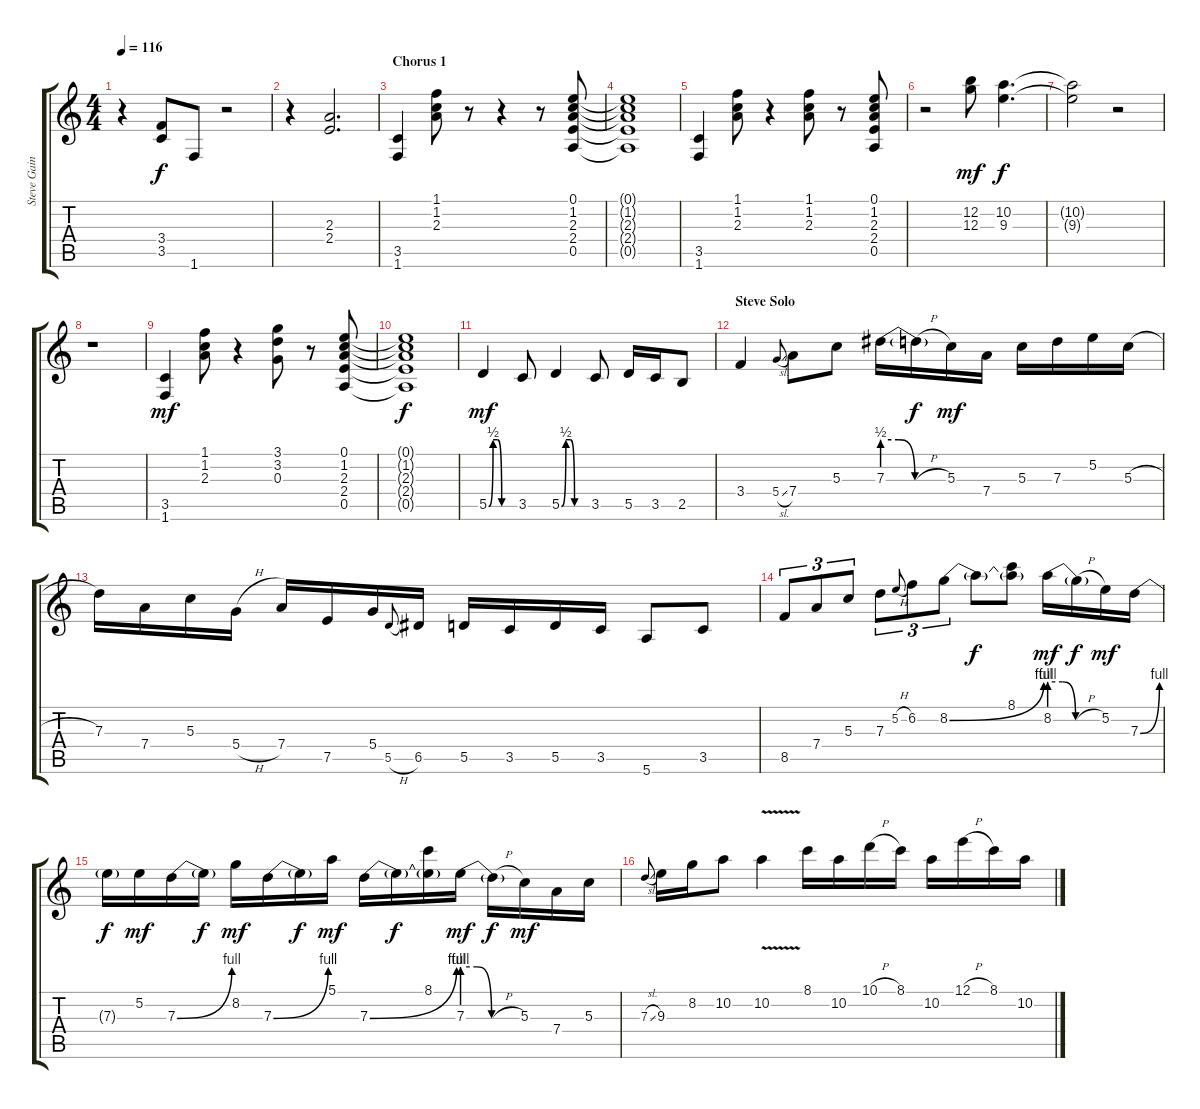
\track ("Steve Gaines" "Steve Gain") {instrument distortionguitar}
\staff {score tabs}
\tuning (E4 B3 G3 D3 A2 E2) {hide}
\ts (4 4)
\tempo 116
\clef g2
\ks c
r.4{dy f} (3.4 3.5).8 1.6.8 r.2 |
r.4 (2.3 2.4).2{d} |
\section ("" "Chorus 1")
(3.5 1.6).4 (1.1 1.2 2.3).8 r.8 r.4 r.8 (0.1 1.2 2.3 2.4 0.5).8 |
(0.1{t} 1.2{t} 2.3{t} 2.4{t} 0.5{t}).1 |
(3.5 1.6).4 (1.1 1.2 2.3).8 r.4 (1.1 1.2 2.3).8 r.8 (0.1 1.2 2.3 2.4 0.5).8 |
r.2 (12.2 12.3).8{dy mf} (10.2 9.3).4{d dy f} |
(10.2{t} 9.3{t}).2 r.2 |
r.1 |
(3.5 1.6).4{dy mf} (1.1 1.2 2.3).8 r.4 (3.1 3.2 0.3).8 r.8 (0.1 1.2 2.3 2.4 0.5).8 |
(0.1{t} 1.2{t} 2.3{t} 2.4{t} 0.5{t}).1{dy f} |
5.5{be (custom 0 0 10 2 20 2 30 0 60 0)}.4{dy mf} 3.5.8 5.5{be (custom 0 0 10 2 20 2 30 0 60 0)}.4 3.5.8 5.5.16 3.5.16 2.5.8 |
\section ("" "Steve Solo")
3.4.4 5.4{sl}.8{gr onbeat} 7.4.8 5.3.8 7.3{be (custom 0 2 15 2 30 0 60 0)}.16 7.3{h t}.16{dy f} 5.3.16{dy mf} 7.4.16 5.3.16 7.3.16 5.2.16 5.3{h}.16 |
7.3.16 7.4.16 5.3.16 5.4{h}.16 7.4.16 7.5.16 5.4.16 5.5{h}.8{gr onbeat} 6.5.16 5.5.16 3.5.16 5.5.16 3.5.16 5.6.8 3.5.8 |
8.5.8{tu (3 2)} 7.4.8{tu (3 2)} 5.3.8{tu (3 2)} 7.3.8{tu (3 2)} 5.2{h}.8{gr onbeat} 6.2.8{tu (3 2)} 8.2{be (bend 0 0 60 4)}.8{tu (3 2)} 8.2{t}.8{dy f} (8.1 8.2{t}).8 8.2{be (custom 0 4 15 4 30 0 60 0)}.16{dy mf} 8.2{h t}.16{dy f} 5.2.16{dy mf} 7.3{be (bend 0 0 60 4)}.16 |
7.3{t}.16{dy f} 5.2.16{dy mf} 7.3{be (bend 0 0 60 4)}.16 7.3{t}.16{dy f} 8.2.16{dy mf} 7.3{be (bend 0 0 60 4)}.16 7.3{t}.16{dy f} 5.1.16{dy mf} 7.3{be (bend 0 0 60 4)}.16 7.3{t}.16{dy f} (8.1 7.3{t}).16 7.3{be (custom 0 4 15 4 30 0 60 0)}.16{dy mf} 7.3{h t}.16{dy f} 5.3.16{dy mf} 7.4.16 5.3.16 |
7.3{sl}.8{gr onbeat} 9.3.16 8.2.16 10.2.8 10.2{v}.4 8.1.16 10.2.16 10.1{h}.16 8.1.16 10.2.16 12.1{h}.16 8.1.16 10.2.16
